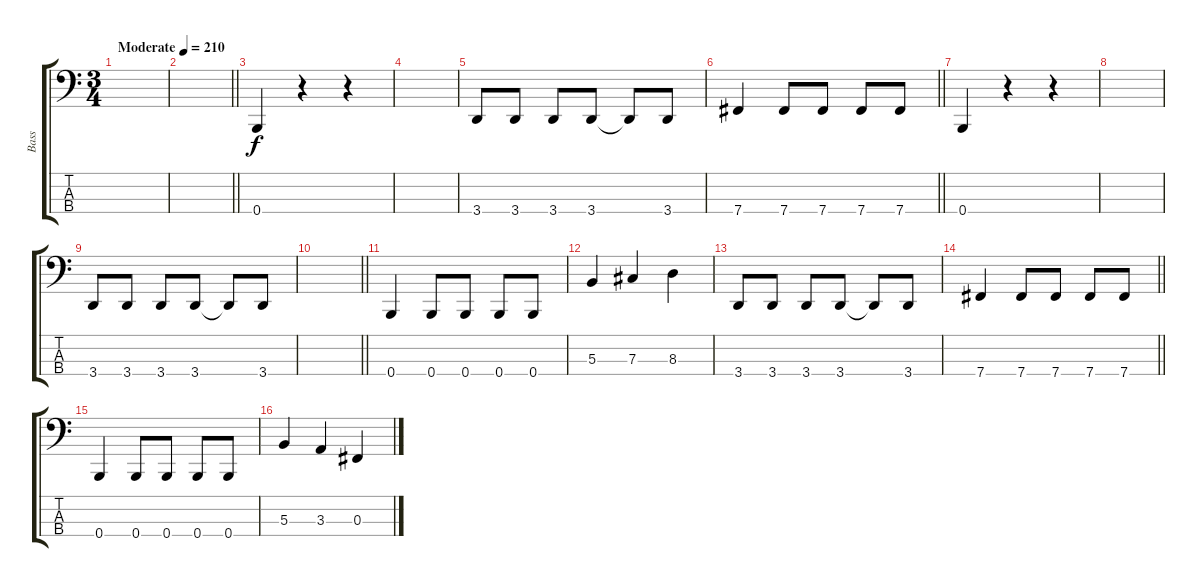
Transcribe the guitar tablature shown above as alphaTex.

\track ("Bass" "Bass") {instrument electricbassfinger}
\staff {score tabs}
\tuning (E2 B1 Gb1 B0) {hide}
\ts (3 4)
\tempo (210 "Moderate")
\clef f4
\ks c
|
\barLineRight lightlight
|
0.4.4 r.4 r.4 |
|
3.4.8 3.4.8 3.4.8 3.4.8 3.4{t}.8 3.4.8 |
\barLineRight lightlight
7.4.4 7.4.8 7.4.8 7.4.8 7.4.8 |
0.4.4 r.4 r.4 |
|
3.4.8 3.4.8 3.4.8 3.4.8 3.4{t}.8 3.4.8 |
\barLineRight lightlight
|
0.4.4 0.4.8 0.4.8 0.4.8 0.4.8 |
5.3.4 7.3.4 8.3.4 |
3.4.8 3.4.8 3.4.8 3.4.8 3.4{t}.8 3.4.8 |
\barLineRight lightlight
7.4.4 7.4.8 7.4.8 7.4.8 7.4.8 |
0.4.4 0.4.8 0.4.8 0.4.8 0.4.8 |
5.3.4 3.3.4 0.3.4
